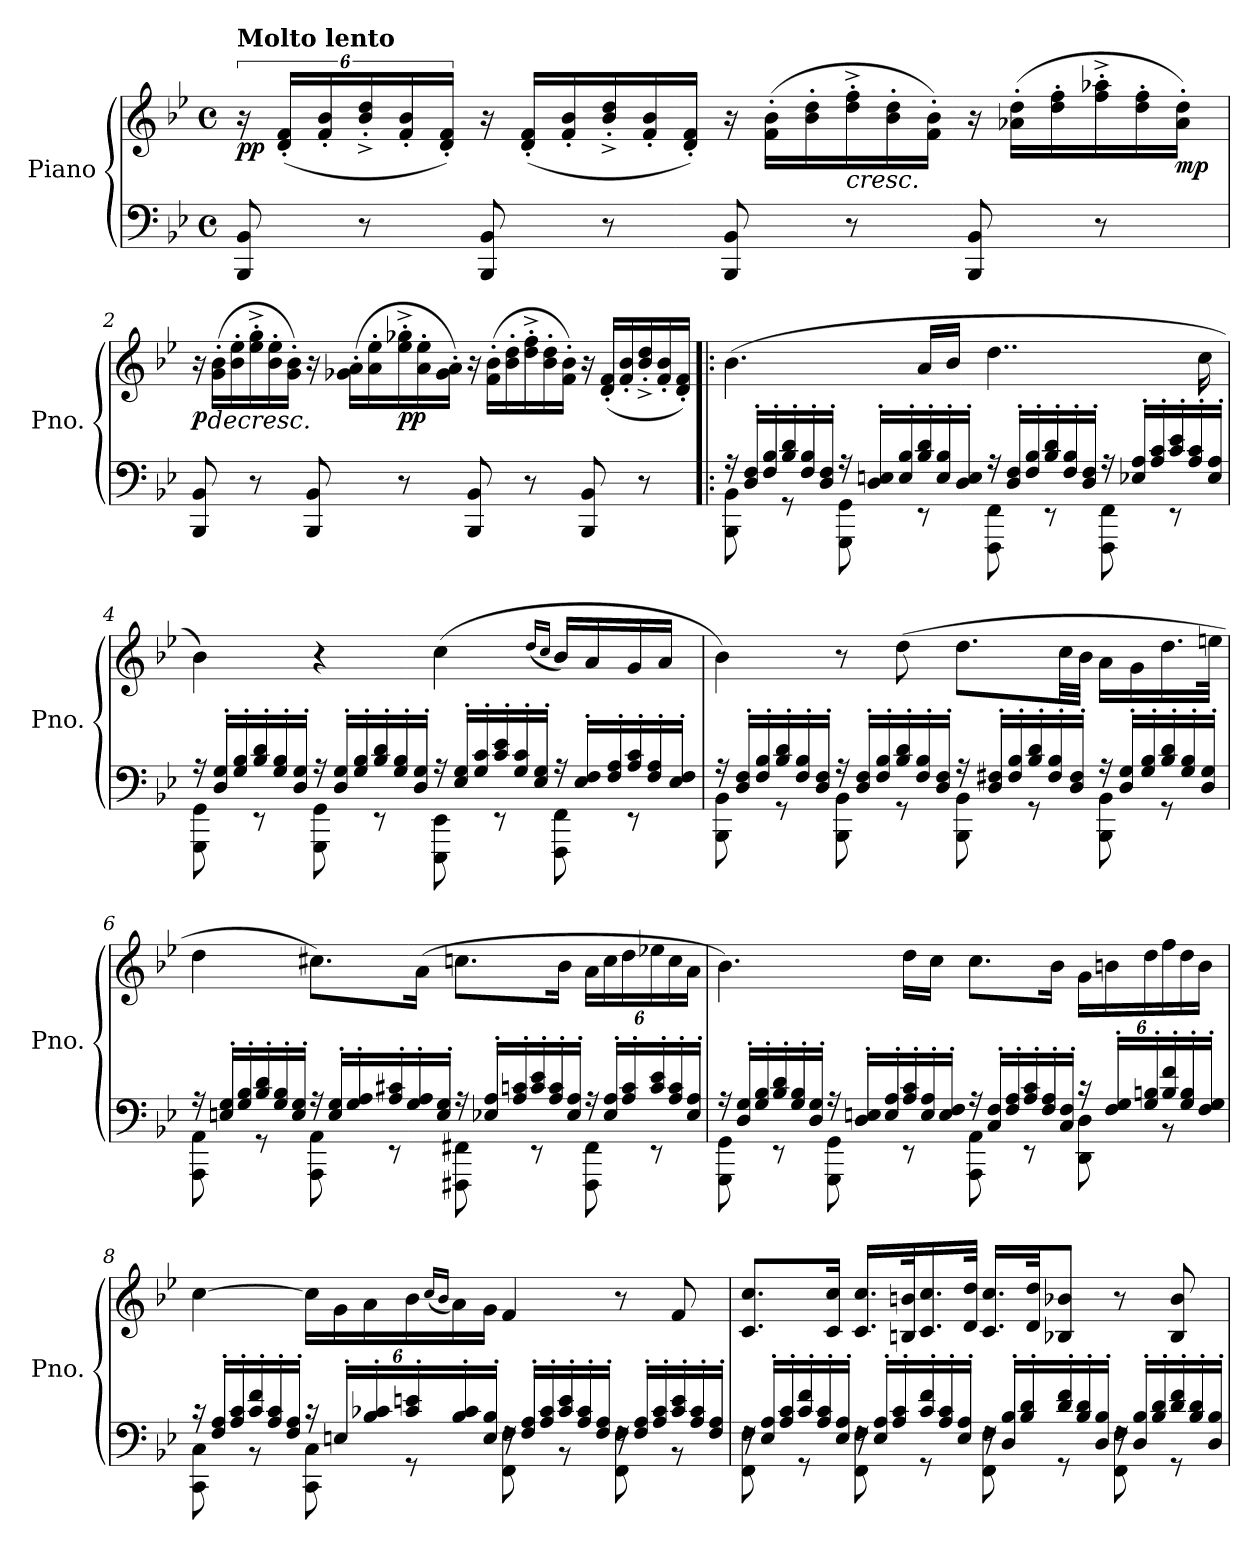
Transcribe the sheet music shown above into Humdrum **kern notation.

**kern	**kern	**dynam
*part1	*part1	*part1
*staff2	*staff1	*staff1/2
*I"Piano	*	*
*I'Pno.	*	*
*clefF4	*clefG2	*
*k[b-e-]	*k[b-e-]	*
*M4/4	*M4/4	*
*met(c)	*met(c)	*
=1	=1	=1
!	!LO:TX:a:B:t=Molto lento	!
!	!	!LO:DY:b
8BBB-/ 8BB-/	24r	pp
.	(<24d/' 24f/'LL	.
.	24f/' 24b-/'	.
8r	24b-/'^ 24dd/'^	.
.	24f/' 24b-/'	.
.	24d/' 24f/'JJ)	.
*	*Xtuplet	*
8BBB-/ 8BB-/	24r	.
.	(<24d/' 24f/'LL	.
.	24f/' 24b-/'	.
8r	24b-/'^ 24dd/'^	.
.	24f/' 24b-/'	.
.	24d/' 24f/'JJ)	.
8BBB-/ 8BB-/	24r	.
.	(>24f\' 24b-\'LL	.
.	24b-\' 24dd\'	.
!	!	!LO:HP:b
8r	24dd\'^ 24ff\'^	<
.	24b-\' 24dd\'	.
.	24f\' 24b-\'JJ)	.
8BBB-/ 8BB-/	24r	.
.	(>24a-X\' 24dd\'LL	.
.	24dd\' 24ff\'	.
8r	24ff\'^ 24aa-X\'^	.
.	24dd\' 24ff\'	.
!	!	!LO:DY:b
.	24a-\' 24dd\'JJ)	mp
.	.	[
=2	=2	=2
!	!	!LO:DY:b
8BBB-/ 8BB-/	24r	p
!	!	!LO:HP:b
.	(>24g\' 24b-\'LL	>
.	24b-\' 24ee-\'	.
8r	24ee-\'^ 24gg\'^	.
.	24b-\' 24ee-\'	.
.	24g\' 24b-\'JJ)	.
8BBB-/ 8BB-/	24r	.
.	(>24g-X\' 24a\'LL	.
.	24a\' 24ee-\'	.
!	!	!LO:DY:b
8r	24ee-\'^ 24gg-X\'^	pp
.	24a\' 24ee-\'	]
.	24g-\' 24a\'JJ)	.
8BBB-/ 8BB-/	24r	.
.	(>24f\' 24b-\'LL	.
.	24b-\' 24dd\'	.
8r	24dd\'^ 24ff\'^	.
.	24b-\' 24dd\'	.
.	24f\' 24b-\'JJ)	.
8BBB-/ 8BB-/	24r	.
.	(<24d/' 24f/'LL	.
.	24f/' 24b-/'	.
8r	24b-/'^ 24dd/'^	.
.	24f/' 24b-/'	.
.	24d/' 24f/'JJ)	.
!!LO:LB:g=z
=3!|:	=3!|:	=3!|:
*Xtuplet	*	*
*^	*	*
!	!	!	!LO:DY:b=2
!	!	!	!LO:DY:n=1:b
24r	8BBB-\ 8BB-\	(>4.b-\	pp mp
24D/' 24F/'LL	.	.	.
24F/' 24B-/'	.	.	.
24B-/' 24d/'	8r	.	.
24F/' 24B-/'	.	.	.
24D/' 24F/'JJ	.	.	.
24r	8GGG\ 8GG\	.	.
24D/' 24En/'LL	.	.	.
24E/' 24B-/'	.	.	.
24B-/' 24d/'	8r	16a/LL	.
24E/' 24B-/'	.	.	.
.	.	16b-/JJ	.
24D/' 24E/'JJ	.	.	.
24r	8FFF\ 8FF\	4..dd\	.
24D/' 24F/'LL	.	.	.
24F/' 24B-/'	.	.	.
24B-/' 24d/'	8r	.	.
24F/' 24B-/'	.	.	.
24D/' 24F/'JJ	.	.	.
24r	8FFF\ 8FF\	.	.
24E-X/' 24A/'LL	.	.	.
24A/' 24c/'	.	.	.
24c/' 24e-/'	8r	.	.
24A/' 24c/'	.	.	.
.	.	16cc\	.
24E-/' 24A/'JJ	.	.	.
=4	=4	=4	=4
24r	8GGG\ 8GG\	4b-\)	.
24D/' 24G/'LL	.	.	.
24G/' 24B-/'	.	.	.
24B-/' 24d/'	8r	.	.
24G/' 24B-/'	.	.	.
24D/' 24G/'JJ	.	.	.
24r	8GGG\ 8GG\	4r	.
24D/' 24G/'LL	.	.	.
24G/' 24B-/'	.	.	.
24B-/' 24d/'	8r	.	.
24G/' 24B-/'	.	.	.
24D/' 24G/'JJ	.	.	.
24r	8EEE-\ 8EE-\	(>4cc\	.
24E-/' 24G/'LL	.	.	.
24G/' 24c/'	.	.	.
24c/' 24e-/'	8r	.	.
24G/' 24c/'	.	.	.
24E-/' 24G/'JJ	.	.	.
.	.	(<16qdd/LL	.
.	.	16qcc/JJ	.
24r	8FFF\ 8FF\	16b-/LL)	.
24E-/' 24F/'LL	.	.	.
.	.	16a/	.
24F/' 24A/'	.	.	.
24A/' 24c/'	8r	16g/	.
24F/' 24A/'	.	.	.
.	.	16a/JJ	.
24E-/' 24F/'JJ	.	.	.
!!LO:LB:g=z
=5	=5	=5	=5
24r	8BBB-\ 8BB-\	4b-\)	.
24D/' 24F/'LL	.	.	.
24F/' 24B-/'	.	.	.
24B-/' 24d/'	8r	.	.
24F/' 24B-/'	.	.	.
24D/' 24F/'JJ	.	.	.
24r	8BBB-\ 8BB-\	8r	.
24D/' 24F/'LL	.	.	.
24F/' 24B-/'	.	.	.
24B-/' 24d/'	8r	(>8dd\	.
24F/' 24B-/'	.	.	.
24D/' 24F/'JJ	.	.	.
24r	8BBB-\ 8BB-\	8.dd\L	.
24D/' 24F#X/'LL	.	.	.
24F#/' 24B-/'	.	.	.
24B-/' 24d/'	8r	.	.
24F#/' 24B-/'	.	.	.
.	.	32cc\LL	.
24D/' 24F#/'JJ	.	.	.
.	.	32b-\JJJ	.
24r	8BBB-\ 8BB-\	16a\LL	.
24D/' 24G/'LL	.	.	.
.	.	16g\	.
24G/' 24B-/'	.	.	.
24B-/' 24d/'	8r	16.dd\	.
24G/' 24B-/'	.	.	.
24D/' 24G/'JJ	.	.	.
.	.	32een\JJk	.
=6	=6	=6	=6
24r	8AAA\ 8AA\	4dd\	.
24En/' 24G/'LL	.	.	.
24G/' 24B-/'	.	.	.
24B-/' 24d/'	8r	.	.
24G/' 24B-/'	.	.	.
24E/' 24G/'JJ	.	.	.
24r	8AAA\ 8AA\	8.cc#X\L)	.
24E/' 24G/'LL	.	.	.
24G/' 24A/'	.	.	.
24A/' 24c#X/'	8r	.	.
24G/' 24A/'	.	.	.
.	.	(>16a\Jk	.
24E/' 24G/'JJ	.	.	.
24r	8FFF#X\ 8FF#X\	8.ccn\L	.
24E-X/' 24A/'LL	.	.	.
24A/' 24cn/'	.	.	.
24c/' 24e-/'	8r	.	.
24A/' 24c/'	.	.	.
.	.	16b-\Jk	.
24E-/' 24A/'JJ	.	.	.
*	*	*tuplet	*
*	*	*Xbrackettup	*
24r	8FFF#\ 8FF#\	24a\LL	.
24E-/' 24A/'LL	.	24cc\	.
24A/' 24c/'	.	24dd\	.
24c/' 24e-/'	8r	24ee-X\	.
24A/' 24c/'	.	24cc\	.
24E-/' 24A/'JJ	.	24a\JJ	.
!!LO:LB:g=z
=7	=7	=7	=7
24r	8GGG\ 8GG\	4.b-\)	.
24D/' 24G/'LL	.	.	.
24G/' 24B-/'	.	.	.
24B-/' 24d/'	8r	.	.
24G/' 24B-/'	.	.	.
24D/' 24G/'JJ	.	.	.
24r	8GGG\ 8GG\	.	.
24D/' 24En/'LL	.	.	.
24E/' 24A/'	.	.	.
24A/' 24c/'	8r	16dd\LL	.
24E/' 24A/'	.	.	.
.	.	16cc\JJ	.
24E/' 24F/'JJ	.	.	.
24r	8AAA\ 8AA\	8.cc\L	.
24C/' 24F/'LL	.	.	.
24F/' 24A/'	.	.	.
24A/' 24c/'	8r	.	.
24F/' 24A/'	.	.	.
.	.	16b-\Jk	.
24C/' 24F/'JJ	.	.	.
24r	8DD\ 8D\	24g\LL	.
24F/' 24G/'LL	.	24bn\	.
24G/' 24Bn/'	.	24dd\	.
24B/' 24f/'	8r	24ff\	.
24G/' 24B/'	.	24dd\	.
24F/' 24G/'JJ	.	24b\JJ	.
=8	=8	=8	=8
24r	8CC\ 8C\	[4cc\	.
24F/' 24A/'LL	.	.	.
24A/' 24c/'	.	.	.
24c/' 24f/'	8r	.	.
24A/' 24c/'	.	.	.
24F/' 24A/'JJ	.	.	.
24r	8CC\ 8C\	24cc\LL]	.
24En'/LL	.	24g\	.
24B-/' 24c-X/'	.	24a\	.
24c-/' 24en/'	8r	24b-\	.
.	.	(<16qcc/LL	.
.	.	16qb-/JJ	.
24B-/' 24c-/'	.	24a\)	.
24E/' 24B-/'JJ	.	24g\JJ	.
24rF	8FF\ 8F\	4f/	.
24F/' 24A/'LL	.	.	.
24A/' 24c-/'	.	.	.
24c-/' 24e/'	8r	.	.
24A/' 24c-/'	.	.	.
24F/' 24A/'JJ	.	.	.
24rF	8FF\ 8F\	8r	.
24F/' 24A/'LL	.	.	.
24A/' 24c-/'	.	.	.
24c-/' 24e/'	8r	8f/	.
24A/' 24c-/'	.	.	.
24F/' 24A/'JJ	.	.	.
!!LO:LB:g=z
=9	=9	=9	=9
24rF	8FF\ 8F\	8.c/ 8.cc/L	.
24E-/' 24A/'LL	.	.	.
24A/' 24c/'	.	.	.
24c/' 24f/'	8r	.	.
24A/' 24c/'	.	.	.
.	.	16c/ 16cc/Jk	.
24E-/' 24A/'JJ	.	.	.
24rF	8FF\ 8F\	16.c/ 16.cc/LL	.
24E-/' 24A/'LL	.	.	.
24A/' 24c/'	.	.	.
.	.	32Bn/ 32bn/K	.
24c/' 24f/'	8r	16.c/ 16.cc/	.
24A/' 24c/'	.	.	.
24E-/' 24A/'JJ	.	.	.
.	.	32d/ 32dd/JJk	.
24rF	8FF\ 8F\	16.c/ 16.cc/LL	.
24D/' 24B-/'LL	.	.	.
24B-/' 24d/'	.	.	.
.	.	32d/ 32dd/JK	.
24d/' 24f/'	8r	8B-X/ 8b-X/J	.
24B-/' 24d/'	.	.	.
24D/' 24B-/'JJ	.	.	.
24rF	8FF\ 8F\	8r	.
24D/' 24B-/'LL	.	.	.
24B-/' 24d/'	.	.	.
24d/' 24f/'	8r	8B-/ 8b-/	.
24B-/' 24d/'	.	.	.
24D/' 24B-/'JJ	.	.	.
*v	*v	*	*
=	=	=
*-	*-	*-
